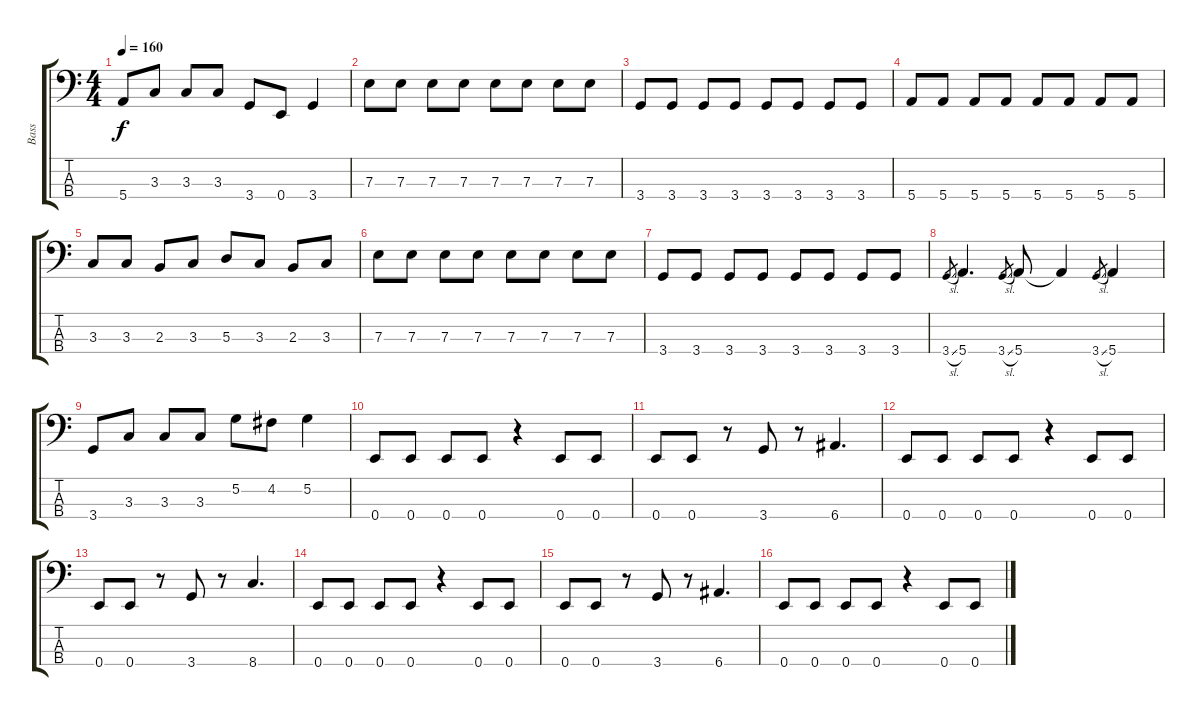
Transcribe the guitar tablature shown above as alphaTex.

\track ("Bass" "Bass") {instrument electricbasspick}
\staff {score tabs}
\tuning (G2 D2 A1 E1) {hide}
\ts (4 4)
\tempo 160
\clef f4
\ks c
5.4{t}.8{dy f} 3.3.8 3.3.8 3.3.8 3.4.8 0.4.8 3.4.4 |
7.3.8 7.3.8 7.3.8 7.3.8 7.3.8 7.3.8 7.3.8 7.3.8 |
3.4.8 3.4.8 3.4.8 3.4.8 3.4.8 3.4.8 3.4.8 3.4.8 |
5.4.8 5.4.8 5.4.8 5.4.8 5.4.8 5.4.8 5.4.8 5.4.8 |
3.3.8 3.3.8 2.3.8 3.3.8 5.3.8 3.3.8 2.3.8 3.3.8 |
7.3.8 7.3.8 7.3.8 7.3.8 7.3.8 7.3.8 7.3.8 7.3.8 |
3.4.8 3.4.8 3.4.8 3.4.8 3.4.8 3.4.8 3.4.8 3.4.8 |
3.4{sl}.8{gr} 5.4.4{d} 3.4{sl}.8{gr} 5.4.8 5.4{t}.4 3.4{sl}.8{gr} 5.4.4 |
3.4.8 3.3.8 3.3.8 3.3.8 5.2.8 4.2.8 5.2.4 |
0.4.8 0.4.8 0.4.8 0.4.8 r.4 0.4.8 0.4.8 |
0.4.8 0.4.8 r.8 3.4.8 r.8 6.4.4{d} |
0.4.8 0.4.8 0.4.8 0.4.8 r.4 0.4.8 0.4.8 |
0.4.8 0.4.8 r.8 3.4.8 r.8 8.4.4{d} |
0.4.8 0.4.8 0.4.8 0.4.8 r.4 0.4.8 0.4.8 |
0.4.8 0.4.8 r.8 3.4.8 r.8 6.4.4{d} |
0.4.8 0.4.8 0.4.8 0.4.8 r.4 0.4.8 0.4.8
